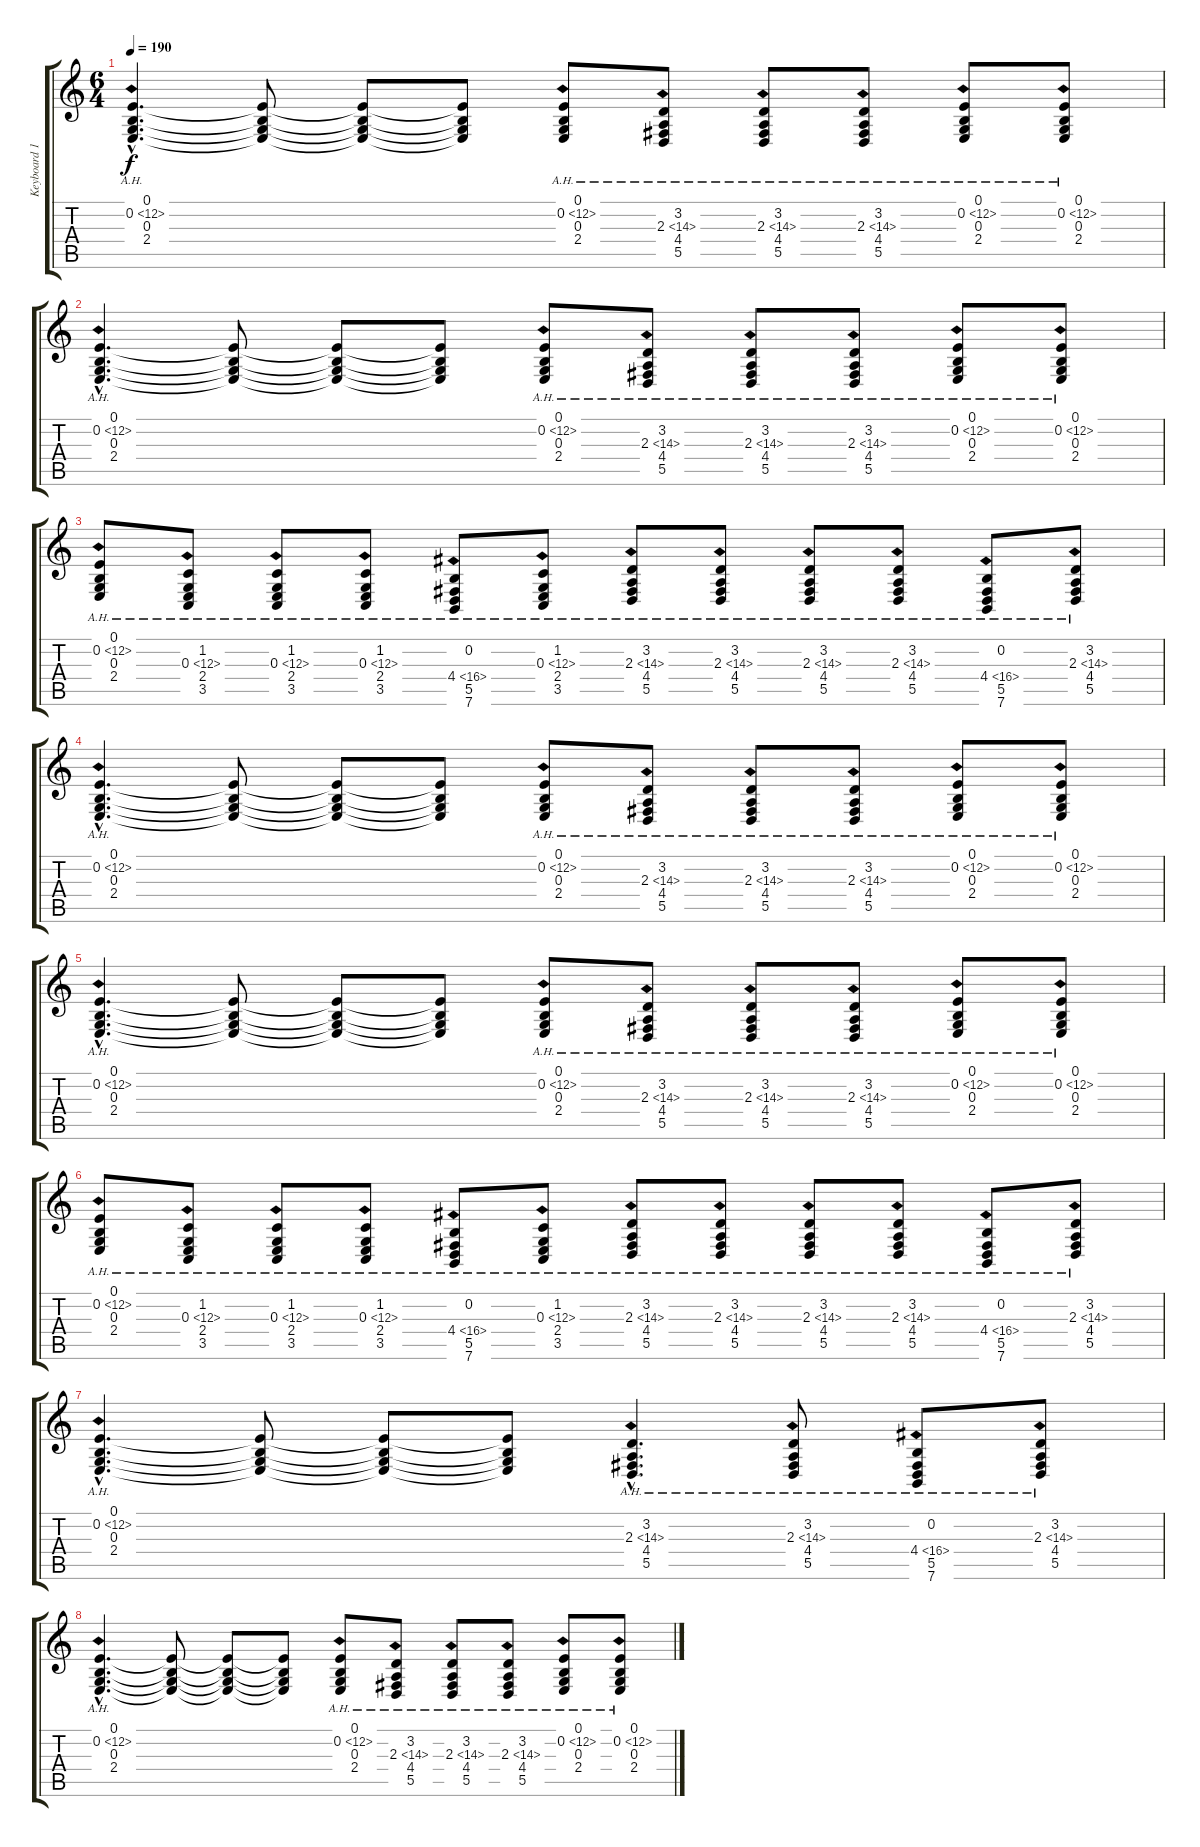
\track ("Keyboard 1" "Keyboard 1") {instrument stringensemble1}
\staff {score tabs}
\tuning (E4 B3 G3 D3 A2 E2) {hide}
\ts (6 4)
\tempo 190
\clef g2
\ks c
(0.1{hac} 0.2{ah 12 hac} 0.3{hac} 2.4{hac}).4{d dy f instrument stringensemble1} (0.1{t} 0.2{t} 0.3{t} 2.4{t}).8 (0.1{t} 0.2{t} 0.3{t} 2.4{t}).8 (0.1{t} 0.2{t} 0.3{t} 2.4{t}).8 (0.1 0.2{ah 12} 0.3 2.4).8 (3.2 2.3{ah 12} 4.4 5.5).8 (3.2 2.3{ah 12} 4.4 5.5).8 (3.2 2.3{ah 12} 4.4 5.5).8 (0.1 0.2{ah 12} 0.3 2.4).8 (0.1 0.2{ah 12} 0.3 2.4).8 |
(0.1{hac} 0.2{ah 12 hac} 0.3{hac} 2.4{hac}).4{d} (0.1{t} 0.2{t} 0.3{t} 2.4{t}).8 (0.1{t} 0.2{t} 0.3{t} 2.4{t}).8 (0.1{t} 0.2{t} 0.3{t} 2.4{t}).8 (0.1 0.2{ah 12} 0.3 2.4).8 (3.2 2.3{ah 12} 4.4 5.5).8 (3.2 2.3{ah 12} 4.4 5.5).8 (3.2 2.3{ah 12} 4.4 5.5).8 (0.1 0.2{ah 12} 0.3 2.4).8 (0.1 0.2{ah 12} 0.3 2.4).8 |
(0.1 0.2{ah 12} 0.3 2.4).8 (1.2 0.3{ah 12} 2.4 3.5).8 (1.2 0.3{ah 12} 2.4 3.5).8 (1.2 0.3{ah 12} 2.4 3.5).8 (0.2 4.4{ah 12} 5.5 7.6).8 (1.2 0.3{ah 12} 2.4 3.5).8 (3.2 2.3{ah 12} 4.4 5.5).8 (3.2 2.3{ah 12} 4.4 5.5).8 (3.2 2.3{ah 12} 4.4 5.5).8 (3.2 2.3{ah 12} 4.4 5.5).8 (0.2 4.4{ah 12} 5.5 7.6).8 (3.2 2.3{ah 12} 4.4 5.5).8 |
(0.1{hac} 0.2{ah 12 hac} 0.3{hac} 2.4{hac}).4{d} (0.1{t} 0.2{t} 0.3{t} 2.4{t}).8 (0.1{t} 0.2{t} 0.3{t} 2.4{t}).8 (0.1{t} 0.2{t} 0.3{t} 2.4{t}).8 (0.1 0.2{ah 12} 0.3 2.4).8 (3.2 2.3{ah 12} 4.4 5.5).8 (3.2 2.3{ah 12} 4.4 5.5).8 (3.2 2.3{ah 12} 4.4 5.5).8 (0.1 0.2{ah 12} 0.3 2.4).8 (0.1 0.2{ah 12} 0.3 2.4).8 |
(0.1{hac} 0.2{ah 12 hac} 0.3{hac} 2.4{hac}).4{d} (0.1{t} 0.2{t} 0.3{t} 2.4{t}).8 (0.1{t} 0.2{t} 0.3{t} 2.4{t}).8 (0.1{t} 0.2{t} 0.3{t} 2.4{t}).8 (0.1 0.2{ah 12} 0.3 2.4).8 (3.2 2.3{ah 12} 4.4 5.5).8 (3.2 2.3{ah 12} 4.4 5.5).8 (3.2 2.3{ah 12} 4.4 5.5).8 (0.1 0.2{ah 12} 0.3 2.4).8 (0.1 0.2{ah 12} 0.3 2.4).8 |
(0.1 0.2{ah 12} 0.3 2.4).8 (1.2 0.3{ah 12} 2.4 3.5).8 (1.2 0.3{ah 12} 2.4 3.5).8 (1.2 0.3{ah 12} 2.4 3.5).8 (0.2 4.4{ah 12} 5.5 7.6).8 (1.2 0.3{ah 12} 2.4 3.5).8 (3.2 2.3{ah 12} 4.4 5.5).8 (3.2 2.3{ah 12} 4.4 5.5).8 (3.2 2.3{ah 12} 4.4 5.5).8 (3.2 2.3{ah 12} 4.4 5.5).8 (0.2 4.4{ah 12} 5.5 7.6).8 (3.2 2.3{ah 12} 4.4 5.5).8 |
(0.1{hac} 0.2{ah 12 hac} 0.3{hac} 2.4{hac}).4{d} (0.1{t} 0.2{t} 0.3{t} 2.4{t}).8 (0.1{t} 0.2{t} 0.3{t} 2.4{t}).8 (0.1{t} 0.2{t} 0.3{t} 2.4{t}).8 (3.2{hac} 2.3{ah 12 hac} 4.4{hac} 5.5{hac}).4{d} (3.2 2.3{ah 12} 4.4 5.5).8 (0.2 4.4{ah 12} 5.5 7.6).8 (3.2 2.3{ah 12} 4.4 5.5).8 |
(0.1{hac} 0.2{ah 12 hac} 0.3{hac} 2.4{hac}).4{d} (0.1{t} 0.2{t} 0.3{t} 2.4{t}).8 (0.1{t} 0.2{t} 0.3{t} 2.4{t}).8 (0.1{t} 0.2{t} 0.3{t} 2.4{t}).8 (0.1 0.2{ah 12} 0.3 2.4).8 (3.2 2.3{ah 12} 4.4 5.5).8 (3.2 2.3{ah 12} 4.4 5.5).8 (3.2 2.3{ah 12} 4.4 5.5).8 (0.1 0.2{ah 12} 0.3 2.4).8 (0.1 0.2{ah 12} 0.3 2.4).8
